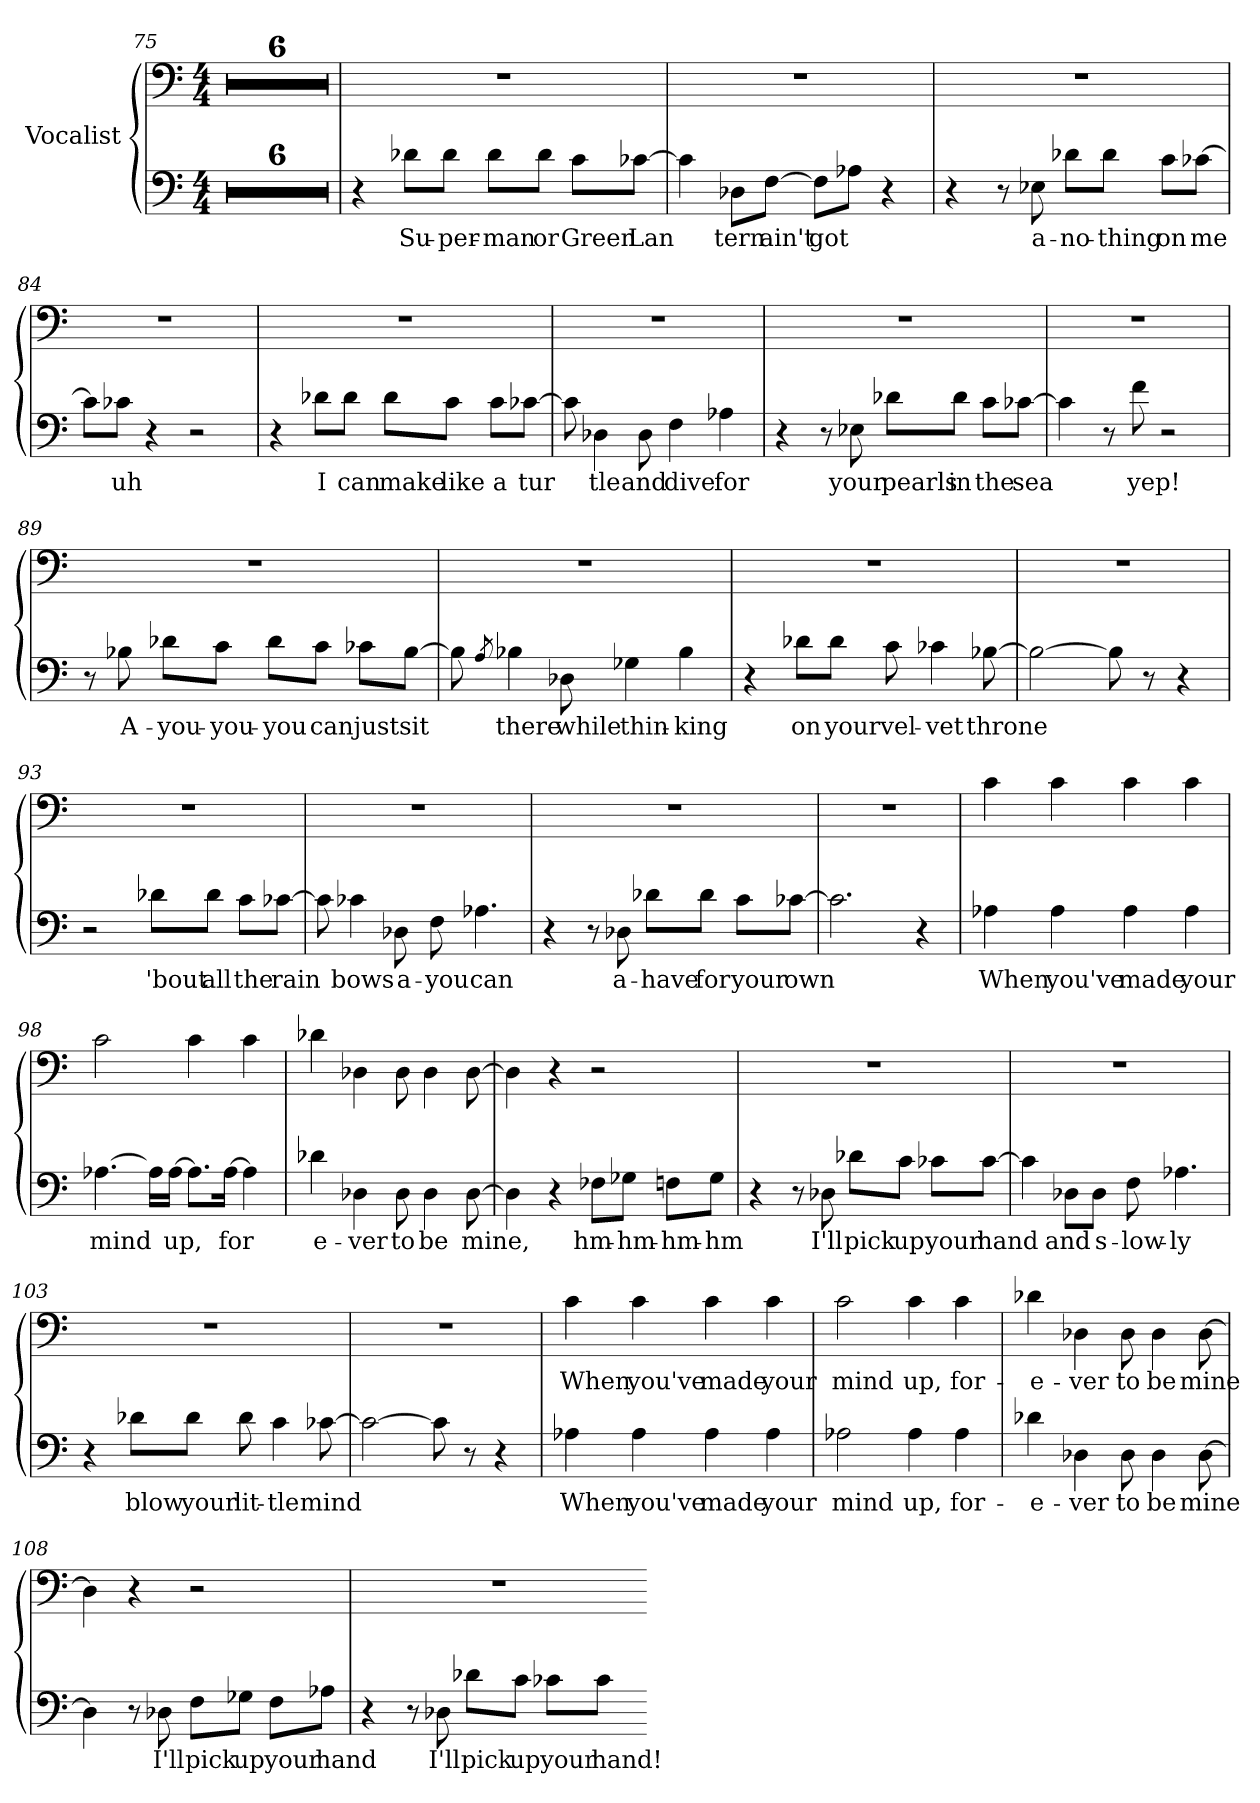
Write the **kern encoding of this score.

**kern	**text	**kern	**text
*part1	*part1	*part1	*part1
*staff2	*staff2	*staff1	*staff1
*I"Vocalist	*	*	*
*clefF4	*	*clefF4	*
*M4/4	*	*M4/4	*
=75	=75	=75	=75
1r	.	1r	.
=76	=76	=76	=76
1r	.	1r	.
=77	=77	=77	=77
1r	.	1r	.
=78	=78	=78	=78
1r	.	1r	.
=79	=79	=79	=79
1r	.	1r	.
=80	=80	=80	=80
1r	.	1r	.
=81	=81	=81	=81
4r	.	1r	.
8d-X\L	Su-	.	.
8d-\J	-per-	.	.
8d-\L	-man	.	.
8d-\J	or	.	.
8c\L	Green	.	.
[8c-X\J	Lan	.	.
=82	=82	=82	=82
4c-]	_	1r	.
8D-X\L	tern	.	.
[8F\J	ain't	.	.
8F\L]	got	.	.
8A-X\J	_	.	.
4r	.	.	.
=83	=83	=83	=83
4r	.	1r	.
8r	.	.	.
8E-X	a-	.	.
8d-X\L	-no-	.	.
8d-\J	-thing	.	.
8c\L	on	.	.
[8c-X\J	me	.	.
=84	=84	=84	=84
8c-\L]	_	1r	.
8c-X\J	uh	.	.
4r	.	.	.
2r	.	.	.
=85	=85	=85	=85
4r	.	1r	.
8d-X\L	I	.	.
8d-\J	can	.	.
8d-\L	make	.	.
8c\J	like	.	.
8c\L	a	.	.
[8c-X\J	tur	.	.
=86	=86	=86	=86
8c-]	_	1r	.
4D-X	tle	.	.
8D-	and	.	.
4F	dive	.	.
4A-X	for	.	.
=87	=87	=87	=87
4r	.	1r	.
8r	.	.	.
8E-X	your	.	.
8d-X\L	pearls	.	.
8d-\J	in	.	.
8c\L	the	.	.
[8c-X\J	sea	.	.
=88	=88	=88	=88
4c-]	_	1r	.
8r	.	.	.
8f	yep!	.	.
2r	.	.	.
=89	=89	=89	=89
8r	.	1r	.
8B-X	A-	.	.
8d-X\L	-you-	.	.
8c\J	-you-	.	.
8d-\L	-you	.	.
8c\J	can	.	.
8c-X\L	just	.	.
[8B-\J	sit	.	.
=90	=90	=90	=90
8B-]	_	1r	.
8qA	_	.	.
4B-X	there	.	.
8D-X	while	.	.
4G-X	thin-	.	.
4B-	-king	.	.
=91	=91	=91	=91
4r	.	1r	.
8d-X\L	on	.	.
8d-\J	your	.	.
8c	vel-	.	.
4c-X	-vet	.	.
[8B-X	throne	.	.
=92	=92	=92	=92
2B-_	_	1r	.
8B-]	_	.	.
8r	.	.	.
4r	.	.	.
=93	=93	=93	=93
2r	.	1r	.
8d-X\L	'bout	.	.
8d-\J	all	.	.
8c\L	the	.	.
[8c-X\J	rain	.	.
=94	=94	=94	=94
8c-]	_	1r	.
4c-X	bows	.	.
8D-X	a-	.	.
8F	-you	.	.
4.A-X	can	.	.
=95	=95	=95	=95
4r	.	1r	.
8r	.	.	.
8D-X	a-	.	.
8d-X\L	-have	.	.
8d-\J	for	.	.
8c\L	your	.	.
[8c-X\J	own	.	.
=96	=96	=96	=96
2.c-]	_	1r	.
4r	.	.	.
=97	=97	=97	=97
4A-X	When	4c	_
4A-	you've	4c	_
4A-	made	4c	_
4A-	your	4c	_
=98	=98	=98	=98
[4.A-X	mind	2c	_
16A-\LL]	_	.	.
[16A-\JJ	up,	.	.
8.A-\L]	_	4c	_
[16A-\Jk	for	.	.
4A-]	_	4c	_
=99	=99	=99	=99
4d-X	e-	4d-X	_
4D-X	-ver	4D-X	_
8D-	to	8D-	_
4D-	be	4D-	_
[8D-	mine,	[8D-	_
=100	=100	=100	=100
4D-]	_	4D-]	_
4r	.	4r	.
8F-X\L	hm-	2r	.
8G-X\J	-hm-	.	.
8Fn\L	-hm-	.	.
8G-\J	-hm	.	.
=101	=101	=101	=101
4r	.	1r	.
8r	.	.	.
8D-X	I'll	.	.
8d-X\L	pick	.	.
8c\J	up	.	.
8c-X\L	your	.	.
[8c-\J	hand	.	.
=102	=102	=102	=102
4c-]	_	1r	.
8D-X\L	and	.	.
8D-\J	s-	.	.
8F	-low-	.	.
4.A-X	-ly	.	.
=103	=103	=103	=103
4r	.	1r	.
8d-X\L	blow	.	.
8d-\J	your	.	.
8d-	lit-	.	.
4c	-tle	.	.
[8c-X	mind	.	.
=104	=104	=104	=104
2c-_	_	1r	.
8c-]	_	.	.
8r	.	.	.
4r	.	.	.
=105	=105	=105	=105
4A-X	When	4c	When
4A-	you've	4c	you've
4A-	made	4c	made
4A-	your	4c	your
=106	=106	=106	=106
2A-X	mind	2c	mind
4A-	up,	4c	up,
4A-	for-	4c	for-
=107	=107	=107	=107
4d-X	-e-	4d-X	-e-
4D-X	-ver	4D-X	-ver
8D-	to	8D-	to
4D-	be	4D-	be
[8D-	mine	[8D-	mine
=108	=108	=108	=108
4D-]	_	4D-]	_
8r	.	4r	.
8D-X	I'll	.	.
8F\L	pick	2r	.
8G-X\J	up	.	.
8F\L	your	.	.
8A-X\J	hand	.	.
=109	=109	=109	=109
4r	.	1r	.
8r	.	.	.
8D-X	I'll	.	.
8d-X\L	pick	.	.
8c\J	up	.	.
8c-X\L	your	.	.
8c-\J	hand!	.	.
=-	=-	=-	=-
*-	*-	*-	*-
